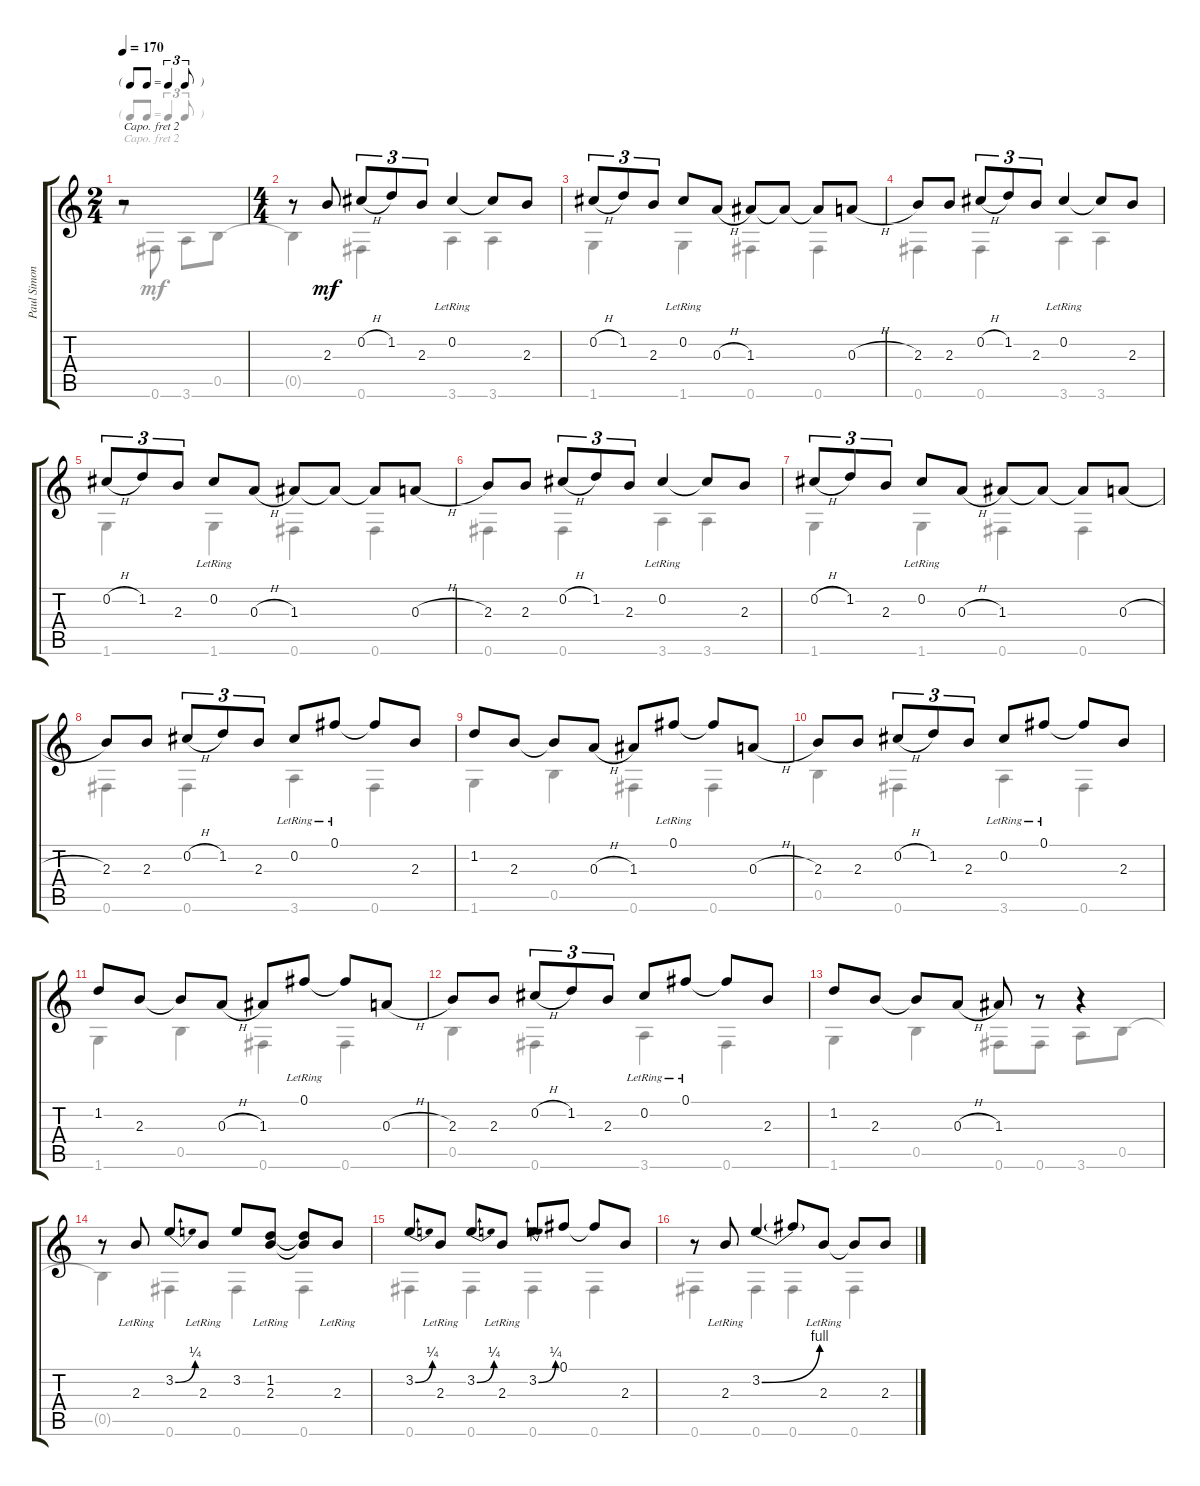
\track ("Paul Simon Fingerpicking" "Paul Simon") {instrument acousticguitarsteel}
\staff {score tabs}
\capo 2
\tuning (E4 B3 G3 D3 A2 E2) {hide}
\voice
\ts (2 4)
\tf triplet8th
\tempo 170
\clef g2
\ks c
r.2{dy mf instrument acousticguitarsteel} |
\ts (4 4)
r.8 2.3.8 0.2{h}.8{tu (3 2)} 1.2.8{tu (3 2)} 2.3.8{tu (3 2)} 0.2{lr}.4 0.2{t}.8 2.3.8 |
0.2{h}.8{tu (3 2)} 1.2.8{tu (3 2)} 2.3.8{tu (3 2)} 0.2{lr}.8 0.3{h}.8 1.3.8 1.3{t}.8 1.3{t}.8 0.3{h}.8 |
2.3.8 2.3.8 0.2{h}.8{tu (3 2)} 1.2.8{tu (3 2)} 2.3.8{tu (3 2)} 0.2{lr}.4 0.2{t}.8 2.3.8 |
0.2{h}.8{tu (3 2)} 1.2.8{tu (3 2)} 2.3.8{tu (3 2)} 0.2{lr}.8 0.3{h}.8 1.3.8 1.3{t}.8 1.3{t}.8 0.3{h}.8 |
2.3.8 2.3.8 0.2{h}.8{tu (3 2)} 1.2.8{tu (3 2)} 2.3.8{tu (3 2)} 0.2{lr}.4 0.2{t}.8 2.3.8 |
0.2{h}.8{tu (3 2)} 1.2.8{tu (3 2)} 2.3.8{tu (3 2)} 0.2{lr}.8 0.3{h}.8 1.3.8 1.3{t}.8 1.3{t}.8 0.3{h}.8 |
2.3.8 2.3.8 0.2{h}.8{tu (3 2)} 1.2.8{tu (3 2)} 2.3.8{tu (3 2)} 0.2{lr}.8 0.1{lr}.8 0.1{t}.8 2.3.8 |
1.2.8 2.3.8 2.3{t}.8 0.3{h}.8 1.3.8 0.1{lr}.8 0.1{t}.8 0.3{h}.8 |
2.3.8 2.3.8 0.2{h}.8{tu (3 2)} 1.2.8{tu (3 2)} 2.3.8{tu (3 2)} 0.2{lr}.8 0.1{lr}.8 0.1{t}.8 2.3.8 |
1.2.8 2.3.8 2.3{t}.8 0.3{h}.8 1.3.8 0.1{lr}.8 0.1{t}.8 0.3{h}.8 |
2.3.8 2.3.8 0.2{h}.8{tu (3 2)} 1.2.8{tu (3 2)} 2.3.8{tu (3 2)} 0.2{lr}.8 0.1{lr}.8 0.1{t}.8 2.3.8 |
1.2.8 2.3.8 2.3{t}.8 0.3{h}.8 1.3.8 r.8 r.4 |
r.8 2.3{lr}.8 3.2{be (bend 0 0 60 1)}.8 2.3{lr}.8 3.2.8 (1.2 2.3{lr}).8 (1.2{t} 2.3{t}).8 2.3{lr}.8 |
3.2{be (bend 0 0 60 1)}.8 2.3{lr}.8 3.2{be (bend 0 0 60 1)}.8 2.3{lr}.8 3.2{be (bend 0 0 60 1)}.8 0.1.8 0.1{t}.8 2.3.8 |
r.8 2.3{lr}.8 3.2{be (bend 0 0 60 4)}.4 3.2{t}.8 2.3{lr}.8 2.3{t}.8 2.3{sl}.8
\voice
\clef g2
\ottava regular
\simile none
\ks c
r.8{dy mf} 0.6.8 3.6.8 0.5.8 |
0.5{t}.4 0.6.4 3.6.4 3.6.4 |
1.6.4 1.6.4 0.6.4 0.6.4 |
0.6.4 0.6.4 3.6.4 3.6.4 |
1.6.4 1.6.4 0.6.4 0.6.4 |
0.6.4 0.6.4 3.6.4 3.6.4 |
1.6.4 1.6.4 0.6.4 0.6.4 |
0.6.4 0.6.4 3.6.4 0.6.4 |
1.6.4 0.5.4 0.6.4 0.6.4 |
0.5.4 0.6.4 3.6.4 0.6.4 |
1.6.4 0.5.4 0.6.4 0.6.4 |
0.5.4 0.6.4 3.6.4 0.6.4 |
1.6.4 0.5.4 0.6.8 0.6.8 3.6.8 0.5.8 |
0.5{t}.4 0.6.4 0.6.4 0.6.4 |
0.6.4 0.6.4 0.6.4 0.6.4 |
0.6.4 0.6.4 0.6.4 0.6.4
